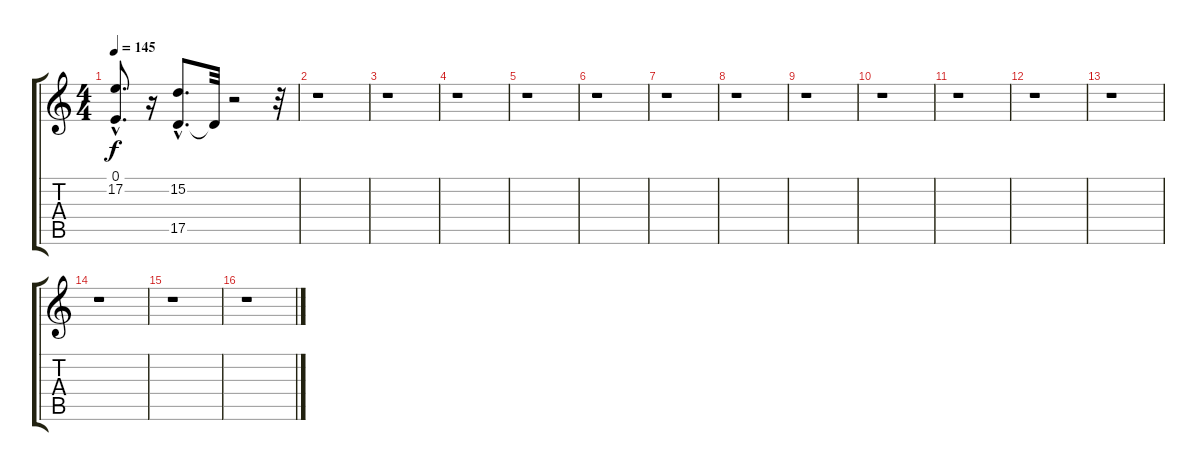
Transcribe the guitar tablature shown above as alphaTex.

\track "" {instrument shakuhachi}
\staff {score tabs}
\tuning (E4 B3 G3 D3 A2 E2) {hide}
\ts (4 4)
\tempo 145
\clef g2
\ks c
(0.1{hac} 17.2{hac}).8{d dy f} r.16 (15.2 17.5{hac}).8{d} 17.5{t}.32 r.2 r.32 |
r.1 |
r.1 |
r.1 |
r.1 |
r.1 |
r.1 |
r.1 |
r.1 |
r.1 |
r.1 |
r.1 |
r.1 |
r.1 |
r.1 |
r.1
